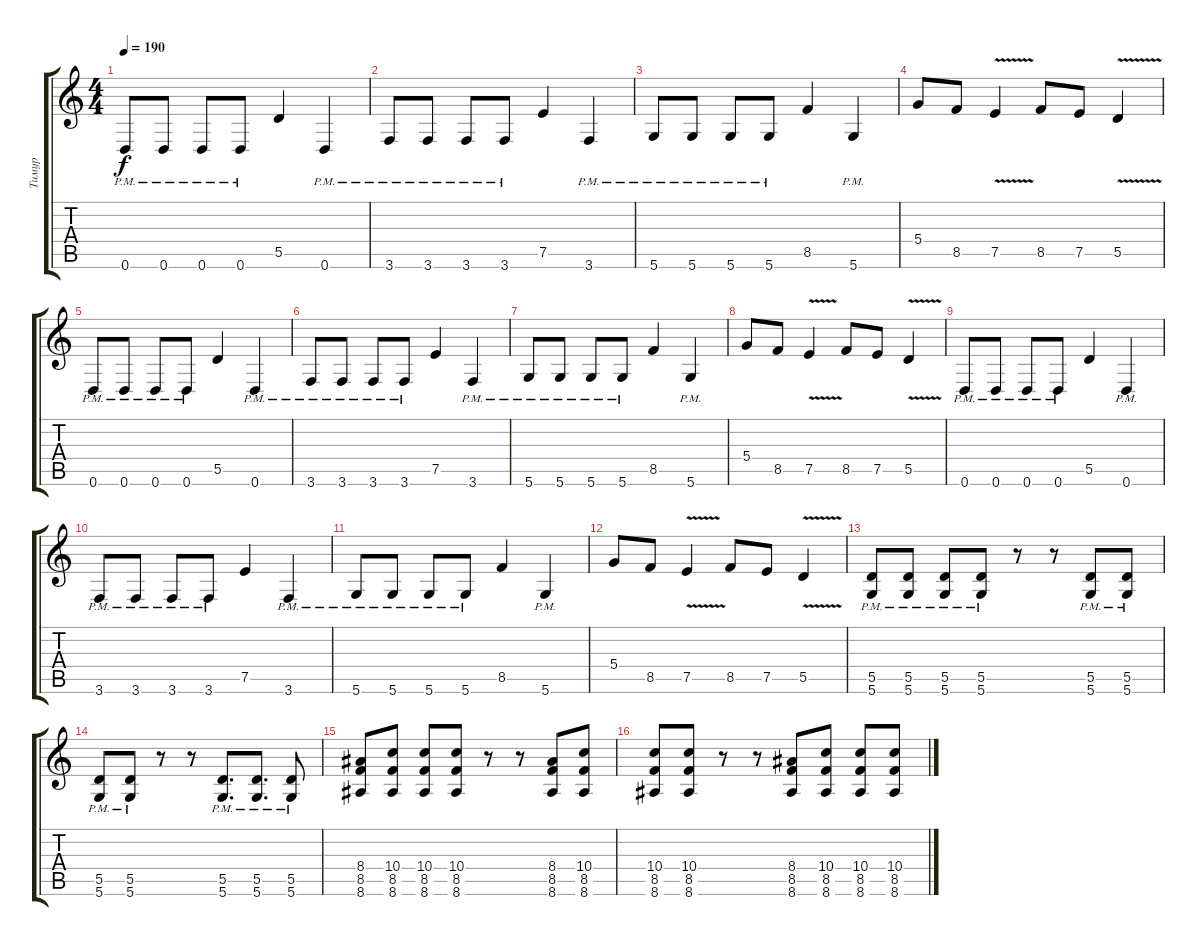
\track ("Тимур" "Тимур") {instrument distortionguitar}
\staff {score tabs}
\tuning (E4 B3 G3 D3 A2 D2) {hide}
\ts (4 4)
\tempo 190
\clef g2
\ks c
0.6{pm}.8{dy f} 0.6{pm}.8 0.6{pm}.8 0.6{pm}.8 5.5.4 0.6{pm}.4 |
3.6{pm}.8 3.6{pm}.8 3.6{pm}.8 3.6{pm}.8 7.5.4 3.6{pm}.4 |
5.6{pm}.8 5.6{pm}.8 5.6{pm}.8 5.6{pm}.8 8.5.4 5.6{pm}.4 |
5.4.8 8.5.8 7.5{v}.4 8.5.8 7.5.8 5.5{v}.4 |
0.6{pm}.8 0.6{pm}.8 0.6{pm}.8 0.6{pm}.8 5.5.4 0.6{pm}.4 |
3.6{pm}.8 3.6{pm}.8 3.6{pm}.8 3.6{pm}.8 7.5.4 3.6{pm}.4 |
5.6{pm}.8 5.6{pm}.8 5.6{pm}.8 5.6{pm}.8 8.5.4 5.6{pm}.4 |
5.4.8 8.5.8 7.5{v}.4 8.5.8 7.5.8 5.5{v}.4 |
0.6{pm}.8 0.6{pm}.8 0.6{pm}.8 0.6{pm}.8 5.5.4 0.6{pm}.4 |
3.6{pm}.8 3.6{pm}.8 3.6{pm}.8 3.6{pm}.8 7.5.4 3.6{pm}.4 |
5.6{pm}.8 5.6{pm}.8 5.6{pm}.8 5.6{pm}.8 8.5.4 5.6{pm}.4 |
5.4.8 8.5.8 7.5{v}.4 8.5.8 7.5.8 5.5{v}.4 |
(5.5{pm} 5.6{pm}).8 (5.5{pm} 5.6{pm}).8 (5.5{pm} 5.6{pm}).8 (5.5{pm} 5.6{pm}).8 r.8 r.8 (5.5{pm} 5.6{pm}).8 (5.5{pm} 5.6{pm}).8 |
(5.5{pm} 5.6{pm}).8 (5.5{pm} 5.6{pm}).8 r.8 r.8 (5.5{pm} 5.6{pm}).8{d} (5.5{pm} 5.6{pm}).8{d} (5.5{pm} 5.6{pm}).8 |
(8.4 8.5 8.6).8 (10.4 8.5 8.6).8 (10.4 8.5 8.6).8 (10.4 8.5 8.6).8 r.8 r.8 (8.4 8.5 8.6).8 (10.4 8.5 8.6).8 |
(10.4 8.5 8.6).8 (10.4 8.5 8.6).8 r.8 r.8 (8.4 8.5 8.6).8 (10.4 8.5 8.6).8 (10.4 8.5 8.6).8 (10.4 8.5 8.6).8
